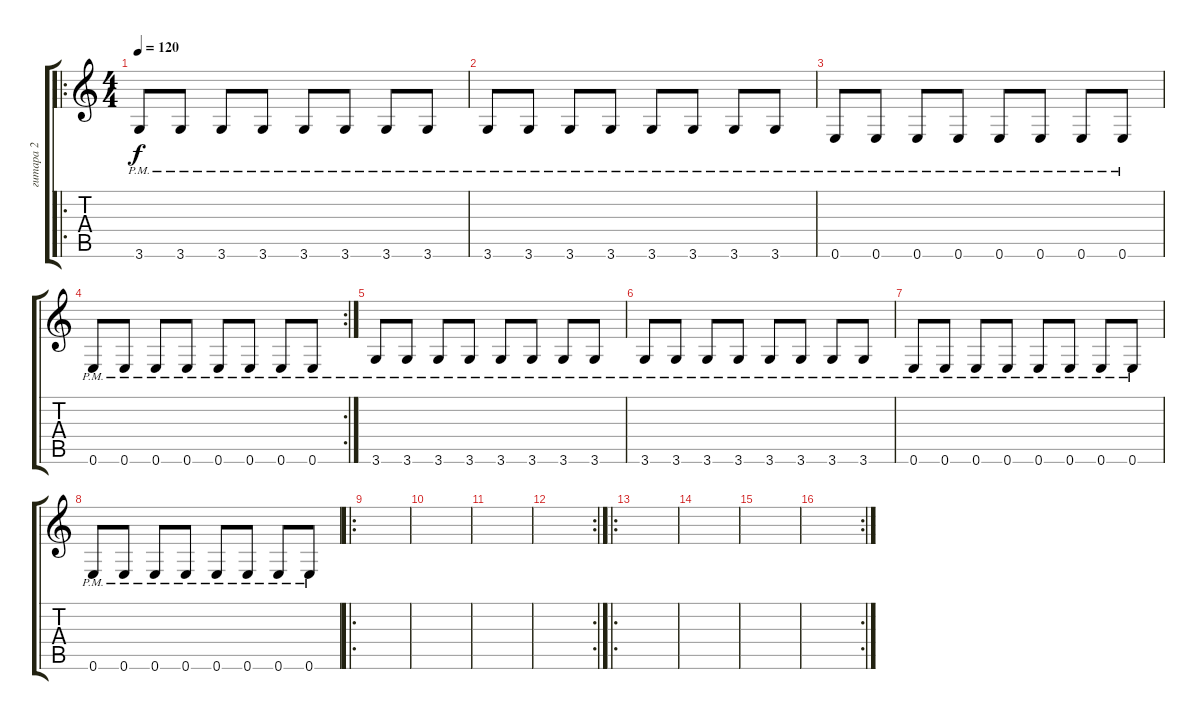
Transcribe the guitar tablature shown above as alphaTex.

\track ("гитара 2" "гитара 2") {instrument distortionguitar}
\staff {score tabs}
\tuning (E4 B3 G3 D3 A2 E2) {hide}
\ro
\ts (4 4)
\tempo 120
\clef g2
\ks c
3.6{pm}.8{dy f} 3.6{pm}.8 3.6{pm}.8 3.6{pm}.8 3.6{pm}.8 3.6{pm}.8 3.6{pm}.8 3.6{pm}.8 |
3.6{pm}.8 3.6{pm}.8 3.6{pm}.8 3.6{pm}.8 3.6{pm}.8 3.6{pm}.8 3.6{pm}.8 3.6{pm}.8 |
0.6{pm}.8 0.6{pm}.8 0.6{pm}.8 0.6{pm}.8 0.6{pm}.8 0.6{pm}.8 0.6{pm}.8 0.6{pm}.8 |
\rc 2
0.6{pm}.8 0.6{pm}.8 0.6{pm}.8 0.6{pm}.8 0.6{pm}.8 0.6{pm}.8 0.6{pm}.8 0.6{pm}.8 |
3.6{pm}.8 3.6{pm}.8 3.6{pm}.8 3.6{pm}.8 3.6{pm}.8 3.6{pm}.8 3.6{pm}.8 3.6{pm}.8 |
3.6{pm}.8 3.6{pm}.8 3.6{pm}.8 3.6{pm}.8 3.6{pm}.8 3.6{pm}.8 3.6{pm}.8 3.6{pm}.8 |
0.6{pm}.8 0.6{pm}.8 0.6{pm}.8 0.6{pm}.8 0.6{pm}.8 0.6{pm}.8 0.6{pm}.8 0.6{pm}.8 |
0.6{pm}.8 0.6{pm}.8 0.6{pm}.8 0.6{pm}.8 0.6{pm}.8 0.6{pm}.8 0.6{pm}.8 0.6{pm}.8 |
\ro
|
|
|
\rc 2
|
\ro
|
|
|
\rc 2
